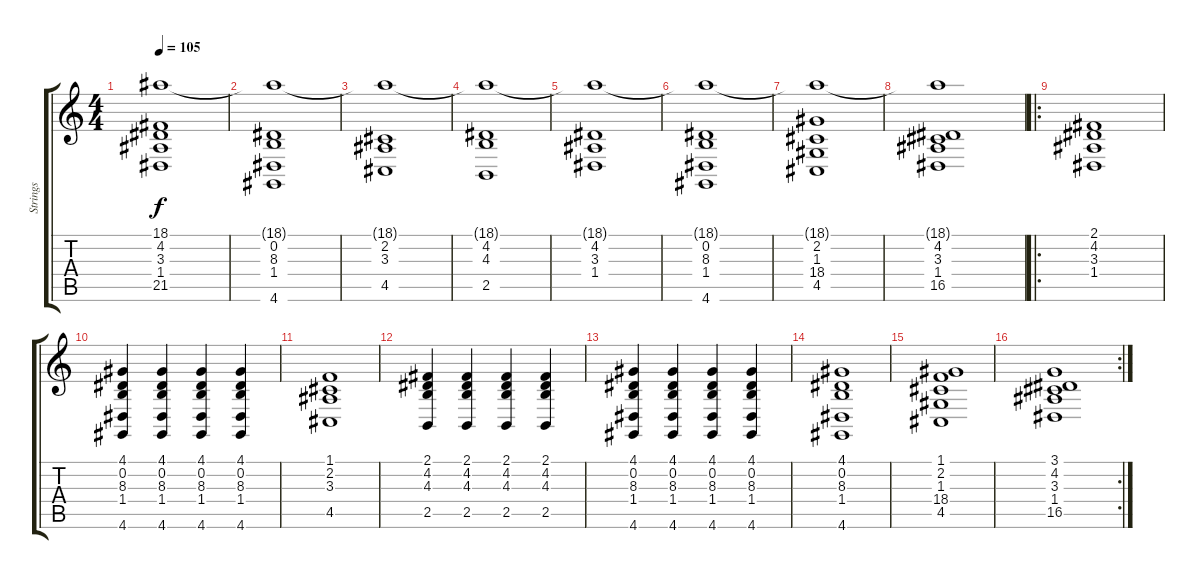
\track ("Strings" "Strings") {instrument stringensemble1}
\staff {score tabs}
\tuning (E4 B3 G3 D3 A2 E2) {hide}
\ts (4 4)
\tempo 105
\clef g2
\ks c
(18.1 4.2 3.3 1.4 21.5).1{dy f} |
(18.1{t} 0.2 8.3 1.4 4.6).1 |
(18.1{t} 2.2 3.3 4.5).1 |
(18.1{t} 4.2 4.3 2.5).1 |
(18.1{t} 4.2 3.3 1.4).1 |
(18.1{t} 0.2 8.3 1.4 4.6).1 |
(18.1{t} 2.2 1.3 18.4 4.5).1 |
(18.1{t} 4.2 3.3 1.4 16.5).1 |
\ro
(2.1 4.2 3.3 1.4).1 |
(4.1 0.2 8.3 1.4 4.6).4 (4.1 0.2 8.3 1.4 4.6).4 (4.1 0.2 8.3 1.4 4.6).4 (4.1 0.2 8.3 1.4 4.6).4 |
(1.1 2.2 3.3 4.5).1 |
(2.1 4.2 4.3 2.5).4 (2.1 4.2 4.3 2.5).4 (2.1 4.2 4.3 2.5).4 (2.1 4.2 4.3 2.5).4 |
(4.1 0.2 8.3 1.4 4.6).4 (4.1 0.2 8.3 1.4 4.6).4 (4.1 0.2 8.3 1.4 4.6).4 (4.1 0.2 8.3 1.4 4.6).4 |
(4.1 0.2 8.3 1.4 4.6).1 |
(1.1 2.2 1.3 18.4 4.5).1 |
\rc 2
(3.1 4.2 3.3 1.4 16.5).1
